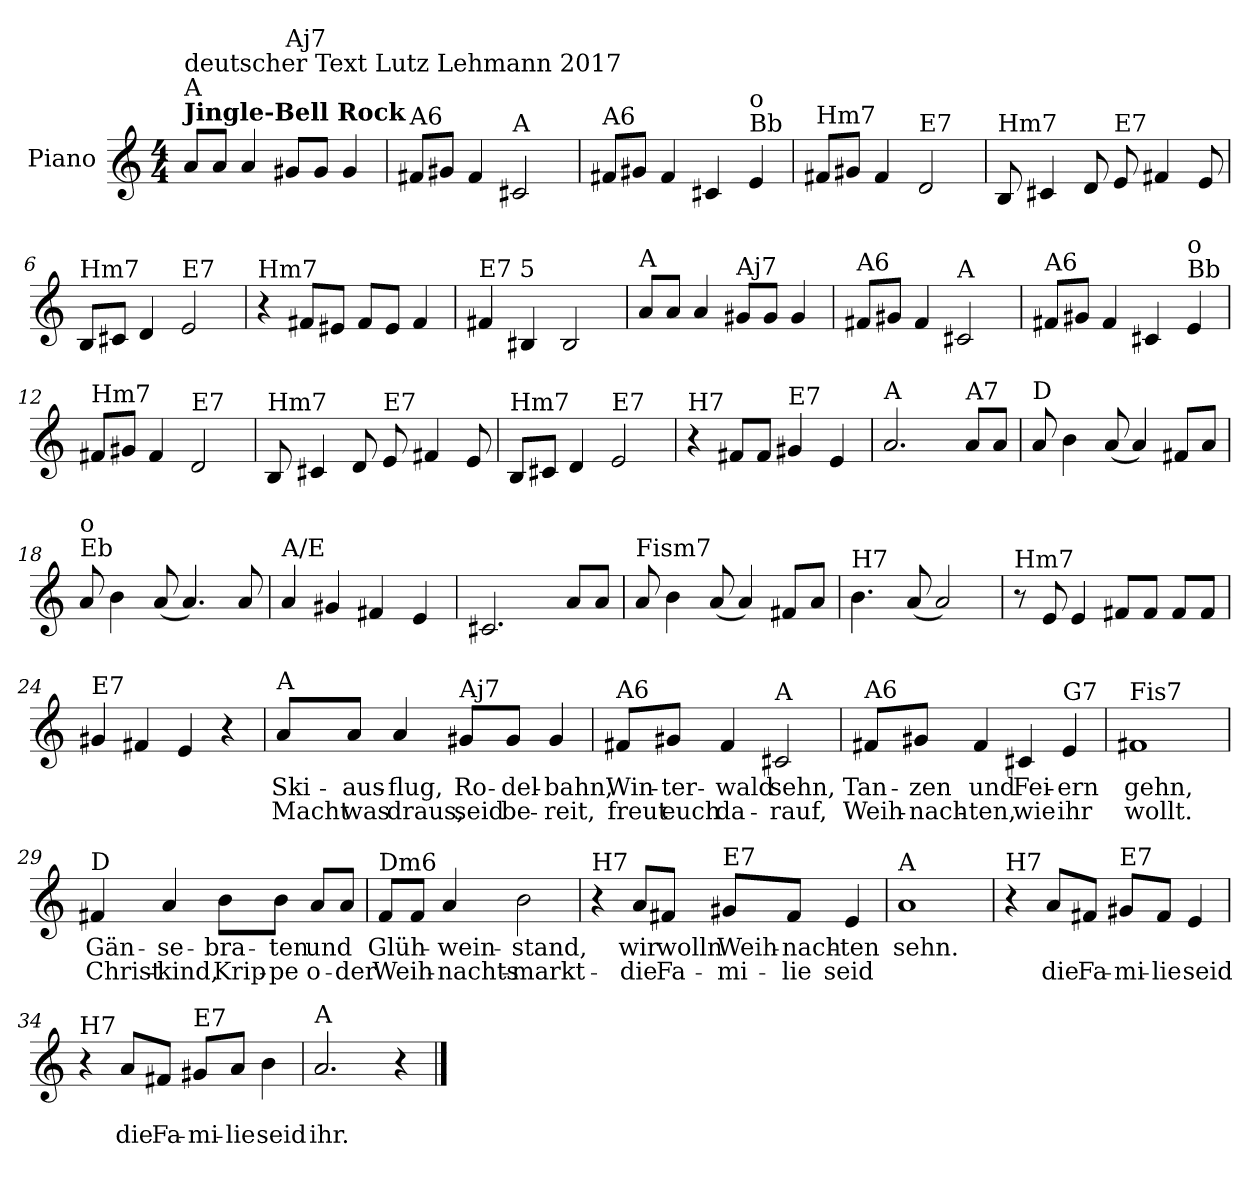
**kern	**text	**text
*part1	*part1	*part1
*staff1	*staff1	*staff1
*I"Piano	*	*
*I'Pno.	*	*
*clefG2	*	*
*k[]	*	*
*M4/4	*	*
=1	=1	=1
!LO:TX:a:B:t=Jingle-Bell Rock	!	!
!LO:TX:a:t=A	!	!
!LO:TX:a:t=deutscher Text Lutz Lehmann 2017	!	!
8a/L	.	.
8a/J	.	.
4a/	.	.
!LO:TX:a:t=Aj7	!	!
8g#X/L	.	.
8g#/J	.	.
4g#/	.	.
=2	=2	=2
!LO:TX:a:t=A6	!	!
8f#X/L	.	.
8g#X/J	.	.
4f#/	.	.
!LO:TX:a:t=A	!	!
2c#X/	.	.
=3	=3	=3
!LO:TX:a:t=A6	!	!
8f#X/L	.	.
8g#X/J	.	.
4f#/	.	.
4c#X/	.	.
!LO:TX:a:t=Bb	!	!
!LO:TX:a:t=o	!	!
4e/	.	.
=4	=4	=4
!LO:TX:a:t=Hm7	!	!
8f#X/L	.	.
8g#X/J	.	.
4f#/	.	.
!LO:TX:a:t=E7	!	!
2d/	.	.
=5	=5	=5
!LO:TX:a:t=Hm7	!	!
8B/	.	.
4c#X/	.	.
8d/	.	.
!LO:TX:a:t=E7	!	!
8e/	.	.
4f#X/	.	.
8e/	.	.
=6	=6	=6
!LO:TX:a:t=Hm7	!	!
8B/L	.	.
8c#X/J	.	.
4d/	.	.
!LO:TX:a:t=E7	!	!
2e/	.	.
!!LO:LB:g=z
=7	=7	=7
!LO:TX:a:t=Hm7	!	!
4r	.	.
8f#X/L	.	.
8e#X/J	.	.
8f#/L	.	.
8e#/J	.	.
4f#/	.	.
=8	=8	=8
!LO:TX:a:t=E7  5	!	!
4f#X/	.	.
4B#X/	.	.
2B#/	.	.
=9	=9	=9
!LO:TX:a:t=A	!	!
8a/L	.	.
8a/J	.	.
4a/	.	.
!LO:TX:a:t=Aj7	!	!
8g#X/L	.	.
8g#/J	.	.
4g#/	.	.
=10	=10	=10
!LO:TX:a:t=A6	!	!
8f#X/L	.	.
8g#X/J	.	.
4f#/	.	.
!LO:TX:a:t=A	!	!
2c#X/	.	.
=11	=11	=11
!LO:TX:a:t=A6	!	!
8f#X/L	.	.
8g#X/J	.	.
4f#/	.	.
4c#X/	.	.
!LO:TX:a:t=Bb	!	!
!LO:TX:a:t=o	!	!
4e/	.	.
=12	=12	=12
!LO:TX:a:t=Hm7	!	!
8f#X/L	.	.
8g#X/J	.	.
4f#/	.	.
!LO:TX:a:t=E7	!	!
2d/	.	.
!!LO:LB:g=z
=13	=13	=13
!LO:TX:a:t=Hm7	!	!
8B/	.	.
4c#X/	.	.
8d/	.	.
!LO:TX:a:t=E7	!	!
8e/	.	.
4f#X/	.	.
8e/	.	.
=14	=14	=14
!LO:TX:a:t=Hm7	!	!
8B/L	.	.
8c#X/J	.	.
4d/	.	.
!LO:TX:a:t=E7	!	!
2e/	.	.
=15	=15	=15
!LO:TX:a:t=H7	!	!
4r	.	.
8f#X/L	.	.
8f#/J	.	.
!LO:TX:a:t=E7	!	!
4g#X/	.	.
4e/	.	.
=16	=16	=16
!LO:TX:a:t=A	!	!
2.a/	.	.
!LO:TX:a:t=A7	!	!
8a/L	.	.
8a/J	.	.
=17	=17	=17
!LO:TX:a:t=D	!	!
8a/	.	.
4b\	.	.
(<8a/	.	.
4a/)	.	.
8f#X/L	.	.
8a/J	.	.
=18	=18	=18
!LO:TX:a:t=Eb	!	!
!LO:TX:a:t=o	!	!
8a/	.	.
4b\	.	.
(<8a/	.	.
4.a/)	.	.
8a/	.	.
!!LO:LB:g=z
=19	=19	=19
!LO:TX:a:t=A/E	!	!
4a/	.	.
4g#X/	.	.
4f#X/	.	.
4e/	.	.
=20	=20	=20
2.c#X/	.	.
8a/L	.	.
8a/J	.	.
=21	=21	=21
!LO:TX:a:t=Fism7	!	!
8a/	.	.
4b\	.	.
(<8a/	.	.
4a/)	.	.
8f#X/L	.	.
8a/J	.	.
=22	=22	=22
!LO:TX:a:t=H7	!	!
4.b\	.	.
(<8a/	.	.
2a/)	.	.
=23	=23	=23
!LO:TX:a:t=Hm7	!	!
8r	.	.
8e/	.	.
4e/	.	.
8f#X/L	.	.
8f#/J	.	.
8f#/L	.	.
8f#/J	.	.
=24	=24	=24
!LO:TX:a:t=E7	!	!
4g#X/	.	.
4f#X/	.	.
4e/	.	.
4r	.	.
!!LO:LB:g=z
=25	=25	=25
!LO:TX:a:t=A	!	!
!	!LO:LY:b	!LO:LY:b
8a/L	Ski-	-Macht
!	!LO:LY:b	!LO:LY:b
8a/J	aus-	-was
!	!LO:LY:b	!LO:LY:b
4a/	flug,	draus,
!LO:TX:a:t=Aj7	!	!
!	!LO:LY:b	!LO:LY:b
8g#X/L	Ro-	-seid
!	!LO:LY:b	!LO:LY:b
8g#/J	del-	-be-
!	!LO:LY:b	!LO:LY:b
4g#/	-bahn,	reit,
=26	=26	=26
!LO:TX:a:t=A6	!	!
!	!LO:LY:b	!LO:LY:b
8f#X/L	Win-	-freut
!	!LO:LY:b	!LO:LY:b
8g#X/J	ter-	-euch
!	!LO:LY:b	!LO:LY:b
4f#/	wald	da-
!LO:TX:a:t=A	!	!
!	!LO:LY:b	!LO:LY:b
2c#X/	-sehn,	rauf,
=27	=27	=27
!LO:TX:a:t=A6	!	!
!	!LO:LY:b	!LO:LY:b
8f#X/L	Tan-	-Weih-
!	!LO:LY:b	!LO:LY:b
8g#X/J	-zen	nach-
!	!LO:LY:b	!LO:LY:b
4f#/	-und	ten,
!	!LO:LY:b	!LO:LY:b
4c#X/	Fei-	-wie
!LO:TX:a:t=G7	!	!
!	!LO:LY:b	!LO:LY:b
4e/	ern	ihr
=28	=28	=28
!LO:TX:a:t=Fis7	!	!
!	!LO:LY:b	!LO:LY:b
1f#X	gehn,	wollt.
!!LO:LB:g=z
=29	=29	=29
!LO:TX:a:t=D	!	!
!	!LO:LY:b	!LO:LY:b
4f#X/	Gän-	-Christ-
!	!LO:LY:b	!LO:LY:b
4a/	-se-	-kind,
!	!LO:LY:b	!LO:LY:b
8b\L	bra-	-Krip-
!	!LO:LY:b	!LO:LY:b
8b\J	-ten	pe
!	!LO:LY:b	!LO:LY:b
8a/L	und	o-
!	!	!LO:LY:b
8a/J	.	-der
=30	=30	=30
!LO:TX:a:t=Dm6	!	!
!	!LO:LY:b	!LO:LY:b
8f/L	Glüh-	-Weih-
8f/J	.	.
!	!LO:LY:b	!LO:LY:b
4a/	-wein-	-nachts-
!	!LO:LY:b	!LO:LY:b
2b\	-stand,	markt-
=31	=31	=31
!LO:TX:a:t=H7	!	!
4r	.	.
!	!LO:LY:b	!LO:LY:b
8a/L	-wir	die
!	!LO:LY:b	!LO:LY:b
8f#X/J	wolln	Fa-
!LO:TX:a:t=E7	!	!
!	!LO:LY:b	!LO:LY:b
8g#X/L	-Weih-	-mi-
!	!LO:LY:b	!LO:LY:b
8f#/J	-nach-	-lie
!	!LO:LY:b	!LO:LY:b
4e/	ten	seid
=32	=32	=32
!LO:TX:a:t=A	!	!
!	!LO:LY:b	!
1a	sehn.	.
!!LO:LB:g=z
=33	=33	=33
!LO:TX:a:t=H7	!	!
4r	.	.
!	!	!LO:LY:b
8a/L	.	die
!	!	!LO:LY:b
8f#X/J	.	Fa-
!LO:TX:a:t=E7	!	!
!	!	!LO:LY:b
8g#X/L	.	-mi-
!	!	!LO:LY:b
8f#/J	.	-lie
!	!	!LO:LY:b
4e/	.	seid
=34	=34	=34
!LO:TX:a:t=H7	!	!
4r	.	.
!	!	!LO:LY:b
8a/L	.	die
!	!	!LO:LY:b
8f#X/J	.	Fa-
!LO:TX:a:t=E7	!	!
!	!	!LO:LY:b
8g#X/L	.	-mi-
!	!	!LO:LY:b
8a/J	.	-lie
!	!	!LO:LY:b
4b\	.	seid
=35	=35	=35
!LO:TX:a:t=A	!	!
!	!	!LO:LY:b
2.a/	.	ihr.
4r	.	.
==	==	==
*-	*-	*-
